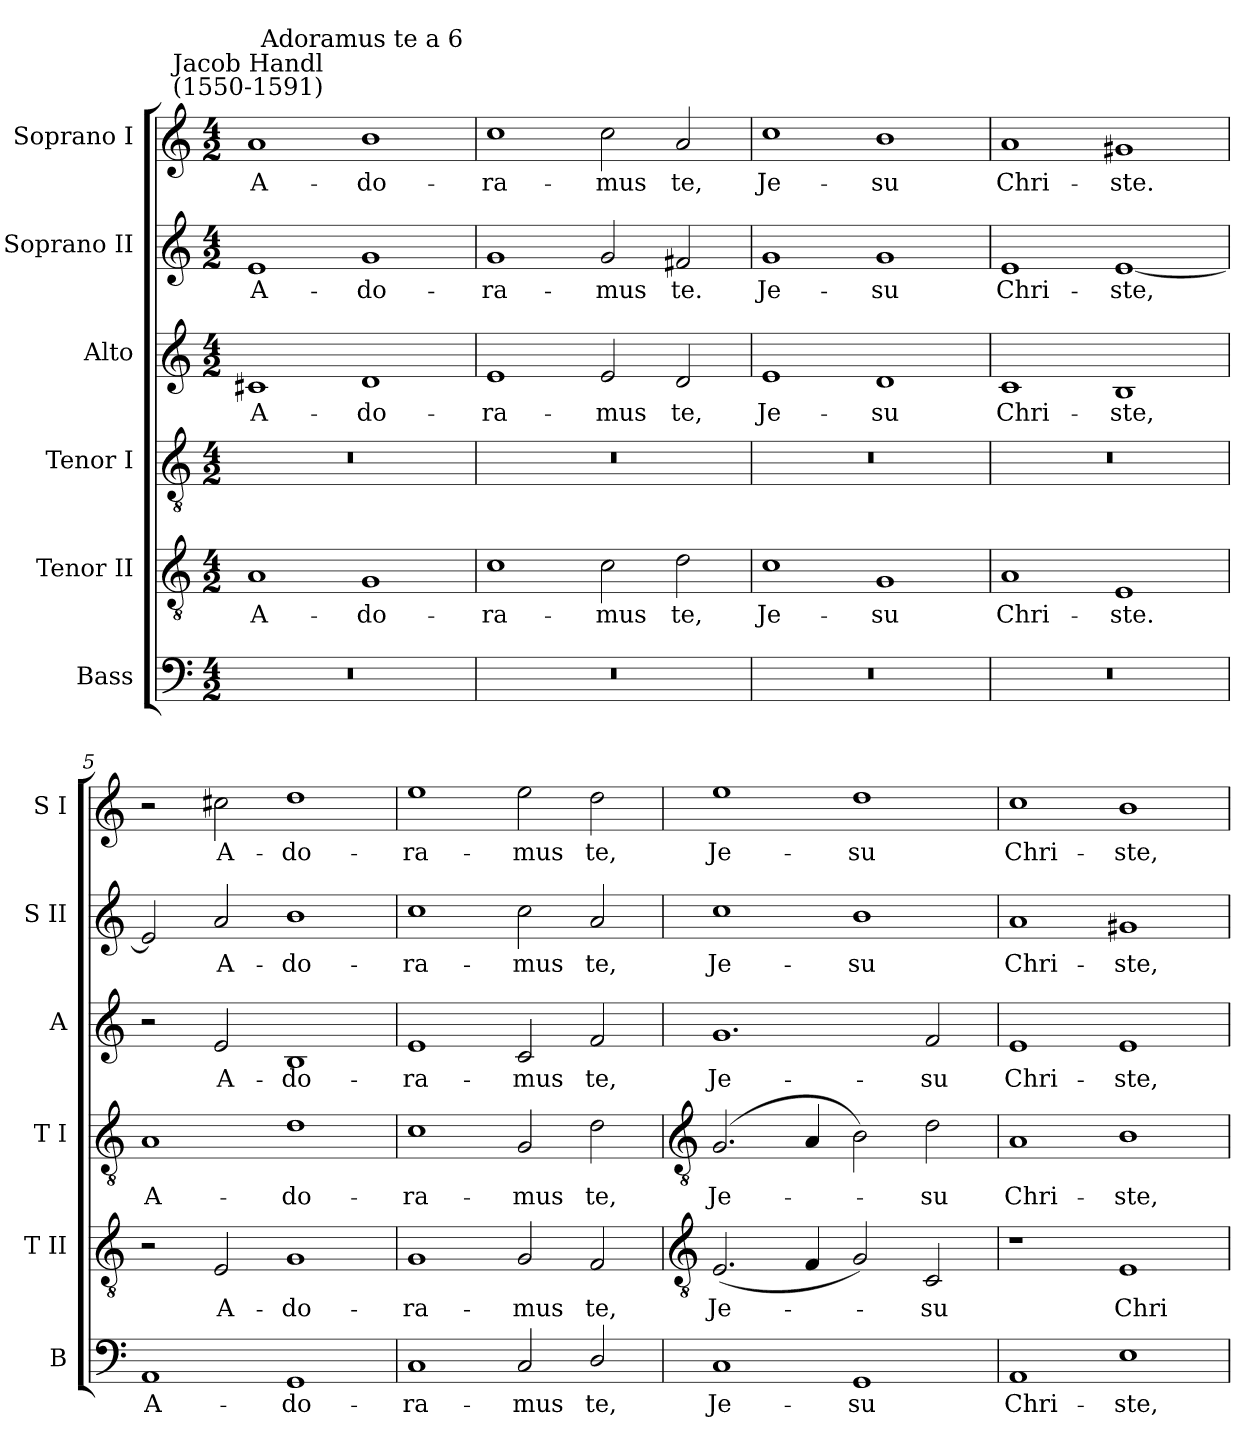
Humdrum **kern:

**kern	**text	**kern	**text	**kern	**text	**kern	**text	**kern	**text	**kern	**text
*part6	*part6	*part5	*part5	*part4	*part4	*part3	*part3	*part2	*part2	*part1	*part1
*staff6	*staff6	*staff5	*staff5	*staff4	*staff4	*staff3	*staff3	*staff2	*staff2	*staff1	*staff1
*I"Bass	*	*I"Tenor II	*	*I"Tenor I	*	*I"Alto	*	*I"Soprano II	*	*I"Soprano I	*
*I'B	*	*I'T II	*	*I'T I	*	*I'A	*	*I'S II	*	*I'S I	*
*clefF4	*	*clefGv2	*	*clefGv2	*	*clefG2	*	*clefG2	*	*clefG2	*
*k[]	*	*k[]	*	*k[]	*	*k[]	*	*k[]	*	*k[]	*
*C:	*	*C:	*	*C:	*	*C:	*	*C:	*	*C:	*
*M4/2	*	*M4/2	*	*M4/2	*	*M4/2	*	*M4/2	*	*M4/2	*
=1	=1	=1	=1	=1	=1	=1	=1	=1	=1	=1	=1
!	!	!	!	!	!	!	!	!	!	!LO:TX:a:cj:t=Jacob Handl\n(1550-1591)	!
!	!	!	!LO:LY:b	!	!	!	!LO:LY:b	!	!LO:LY:b	!	!LO:LY:b
0r	.	1A	A-	0r	.	1c#X	A-	1e	A-	1a	A-
!	!	!	!	!	!	!	!	!	!	!LO:TX:a:cj:t=Adoramus te a 6	!
!	!	!	!LO:LY:b	!	!	!	!LO:LY:b	!	!LO:LY:b	!	!LO:LY:b
.	.	1G	-do-	.	.	1d	-do-	1g	-do-	1b	-do-
=2	=2	=2	=2	=2	=2	=2	=2	=2	=2	=2	=2
!	!	!	!LO:LY:b	!	!	!	!LO:LY:b	!	!LO:LY:b	!	!LO:LY:b
0r	.	1c	-ra-	0r	.	1e	-ra-	1g	-ra-	1cc	-ra-
!	!	!	!LO:LY:b	!	!	!	!LO:LY:b	!	!LO:LY:b	!	!LO:LY:b
.	.	2c	-mus	.	.	2e	-mus	2g	-mus	2cc	-mus
!	!	!	!LO:LY:b	!	!	!	!LO:LY:b	!	!LO:LY:b	!	!LO:LY:b
.	.	2d	te,	.	.	2d	te,	2f#X	te.	2a	te,
=3	=3	=3	=3	=3	=3	=3	=3	=3	=3	=3	=3
!	!	!	!LO:LY:b	!	!	!	!LO:LY:b	!	!LO:LY:b	!	!LO:LY:b
0r	.	1c	Je-	0r	.	1e	Je-	1g	Je-	1cc	Je-
!	!	!	!LO:LY:b	!	!	!	!LO:LY:b	!	!LO:LY:b	!	!LO:LY:b
.	.	1G	-su	.	.	1d	-su	1g	-su	1b	-su
=4	=4	=4	=4	=4	=4	=4	=4	=4	=4	=4	=4
!	!	!	!LO:LY:b	!	!	!	!LO:LY:b	!	!LO:LY:b	!	!LO:LY:b
0r	.	1A	Chri-	0r	.	1c	Chri-	1e	Chri-	1a	Chri-
!	!	!	!LO:LY:b	!	!	!	!LO:LY:b	!	!LO:LY:b	!	!LO:LY:b
.	.	1E	-ste.	.	.	1B	-ste,	[1e	-ste,	1g#X	-ste.
=5	=5	=5	=5	=5	=5	=5	=5	=5	=5	=5	=5
!	!LO:LY:b	!	!	!	!LO:LY:b	!	!	!	!	!	!
1AA	A-	2r	.	1A	A-	2r	.	2e]	.	2r	.
!	!	!	!LO:LY:b	!	!	!	!LO:LY:b	!	!LO:LY:b	!	!LO:LY:b
.	.	2E	A-	.	.	2e	A-	2a	A-	2cc#X	A-
!	!LO:LY:b	!	!LO:LY:b	!	!LO:LY:b	!	!LO:LY:b	!	!LO:LY:b	!	!LO:LY:b
1GG	-do-	1G	-do-	1d	-do-	1B	-do-	1b	-do-	1dd	-do-
=6	=6	=6	=6	=6	=6	=6	=6	=6	=6	=6	=6
!	!LO:LY:b	!	!LO:LY:b	!	!LO:LY:b	!	!LO:LY:b	!	!LO:LY:b	!	!LO:LY:b
1C	-ra-	1G	-ra-	1c	-ra-	1e	-ra-	1cc	-ra-	1ee	-ra-
!	!LO:LY:b	!	!LO:LY:b	!	!LO:LY:b	!	!LO:LY:b	!	!LO:LY:b	!	!LO:LY:b
2C	-mus	2G	-mus	2G	-mus	2c	-mus	2cc	-mus	2ee	-mus
!	!LO:LY:b	!	!LO:LY:b	!	!LO:LY:b	!	!LO:LY:b	!	!LO:LY:b	!	!LO:LY:b
2D/	te,	2F	te,	2d	te,	2f	te,	2a	te,	2dd	te,
!!LO:LB:g=z
=7	=7	=7	=7	=7	=7	=7	=7	=7	=7	=7	=7
*	*	*clefGv2	*	*clefGv2	*	*	*	*	*	*	*
!	!LO:LY:b	!	!LO:LY:b	!	!LO:LY:b	!	!LO:LY:b	!	!LO:LY:b	!	!LO:LY:b
1C	Je-	(<2.E	Je-	(<2.G	Je-	1.g	Je-	1cc	Je-	1ee	Je-
.	.	4F	.	4A	.	.	.	.	.	.	.
!	!LO:LY:b	!	!	!	!	!	!	!	!LO:LY:b	!	!LO:LY:b
1GG	-su	2G)	.	2B)	.	.	.	1b	-su	1dd	-su
!	!	!	!LO:LY:b	!	!LO:LY:b	!	!LO:LY:b	!	!	!	!
.	.	2C	su	2d	su	2f	-su	.	.	.	.
=8	=8	=8	=8	=8	=8	=8	=8	=8	=8	=8	=8
!	!LO:LY:b	!	!	!	!LO:LY:b	!	!LO:LY:b	!	!LO:LY:b	!	!LO:LY:b
1AA	Chri-	1r	.	1A	Chri-	1e	Chri-	1a	Chri-	1cc	Chri-
!	!LO:LY:b	!	!LO:LY:b	!	!LO:LY:b	!	!LO:LY:b	!	!LO:LY:b	!	!LO:LY:b
1E	-ste,	1E	Chri-	1B	-ste,	1e	-ste,	1g#X	-ste,	1b	-ste,
=	=	=	=	=	=	=	=	=	=	=	=
*-	*-	*-	*-	*-	*-	*-	*-	*-	*-	*-	*-
